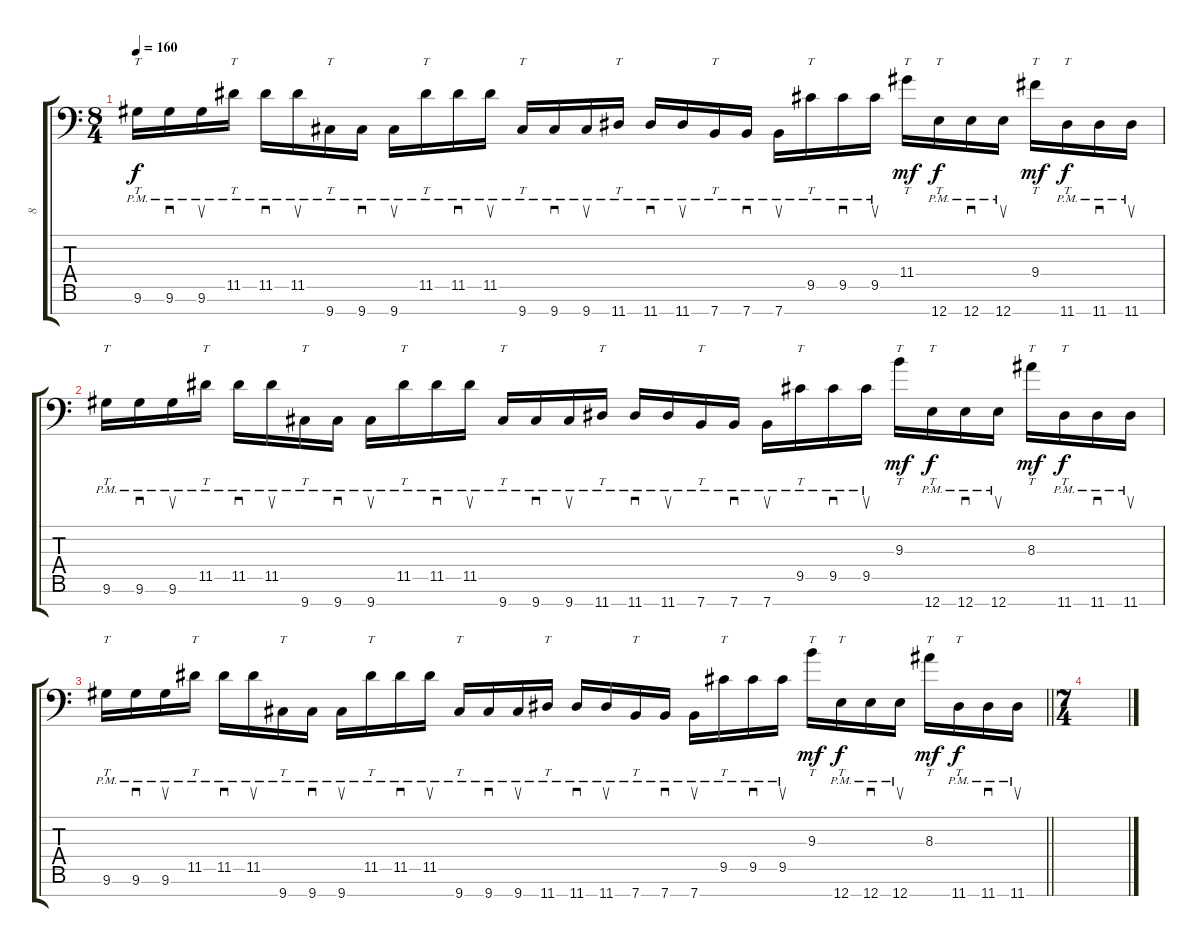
\track ("8 " "8 ") {instrument distortionguitar}
\staff {score tabs}
\tuning (B3 G3 D3 A2 E2 B1 E1) {hide}
\ts (8 4)
\tempo 160
\clef f4
\ks c
9.6{pm}.16{tt dy f} 9.6{pm}.16{sd} 9.6{pm}.16{su} 11.5{pm}.16{tt} 11.5{pm}.16{sd} 11.5{pm}.16{su} 9.7{pm}.16{tt} 9.7{pm}.16{sd} 9.7{pm}.16{su} 11.5{pm}.16{tt} 11.5{pm}.16{sd} 11.5{pm}.16{su} 9.7{pm}.16{tt} 9.7{pm}.16{sd} 9.7{pm}.16{su} 11.7{pm}.16{tt} 11.7{pm}.16{sd} 11.7{pm}.16{su} 7.7{pm}.16{tt} 7.7{pm}.16{sd} 7.7{pm}.16{su} 9.5{pm}.16{tt} 9.5{pm}.16{sd} 9.5{pm}.16{su} 11.4.16{tt dy mf} 12.7{pm}.16{tt dy f} 12.7{pm}.16{sd} 12.7{pm}.16{su} 9.4.16{tt dy mf} 11.7{pm}.16{tt dy f} 11.7{pm}.16{sd} 11.7{pm}.16{su} |
9.6{pm}.16{tt} 9.6{pm}.16{sd} 9.6{pm}.16{su} 11.5{pm}.16{tt} 11.5{pm}.16{sd} 11.5{pm}.16{su} 9.7{pm}.16{tt} 9.7{pm}.16{sd} 9.7{pm}.16{su} 11.5{pm}.16{tt} 11.5{pm}.16{sd} 11.5{pm}.16{su} 9.7{pm}.16{tt} 9.7{pm}.16{sd} 9.7{pm}.16{su} 11.7{pm}.16{tt} 11.7{pm}.16{sd} 11.7{pm}.16{su} 7.7{pm}.16{tt} 7.7{pm}.16{sd} 7.7{pm}.16{su} 9.5{pm}.16{tt} 9.5{pm}.16{sd} 9.5{pm}.16{su} 9.3.16{tt dy mf} 12.7{pm}.16{tt dy f} 12.7{pm}.16{sd} 12.7{pm}.16{su} 8.3.16{tt dy mf} 11.7{pm}.16{tt dy f} 11.7{pm}.16{sd} 11.7{pm}.16{su} |
\barLineRight lightlight
9.6{pm}.16{tt} 9.6{pm}.16{sd} 9.6{pm}.16{su} 11.5{pm}.16{tt} 11.5{pm}.16{sd} 11.5{pm}.16{su} 9.7{pm}.16{tt} 9.7{pm}.16{sd} 9.7{pm}.16{su} 11.5{pm}.16{tt} 11.5{pm}.16{sd} 11.5{pm}.16{su} 9.7{pm}.16{tt} 9.7{pm}.16{sd} 9.7{pm}.16{su} 11.7{pm}.16{tt} 11.7{pm}.16{sd} 11.7{pm}.16{su} 7.7{pm}.16{tt} 7.7{pm}.16{sd} 7.7{pm}.16{su} 9.5{pm}.16{tt} 9.5{pm}.16{sd} 9.5{pm}.16{su} 9.3.16{tt dy mf} 12.7{pm}.16{tt dy f} 12.7{pm}.16{sd} 12.7{pm}.16{su} 8.3.16{tt dy mf} 11.7{pm}.16{tt dy f} 11.7{pm}.16{sd} 11.7{pm}.16{su} |
\ts (7 4)
\section ("" "")
